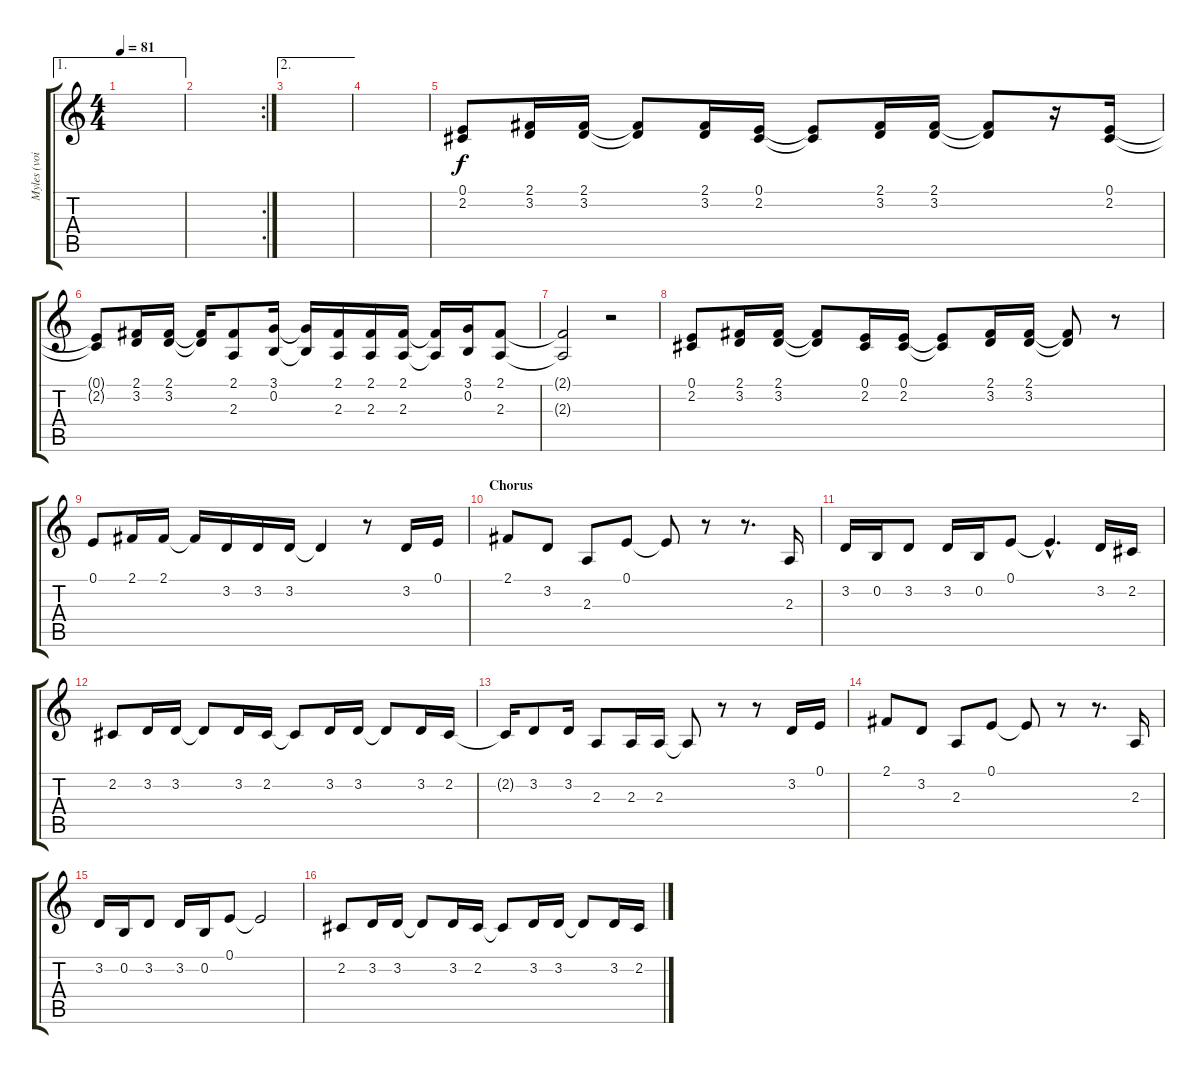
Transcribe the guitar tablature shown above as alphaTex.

\track ("Myles (voice)" "Myles (voi") {instrument cello}
\staff {score tabs}
\tuning (E4 B3 G3 D3 A2 E2) {hide}
\ae 1
\ts (4 4)
\tempo 81
\clef g2
\ks c
|
\rc 2
|
\ae 2
|
|
(0.1 2.2).8 (2.1 3.2).16 (2.1 3.2).16 (2.1{t} 3.2{t}).8 (2.1 3.2).16 (0.1 2.2).16 (0.1{t} 2.2{t}).8 (2.1 3.2).16 (2.1 3.2).16 (2.1{t} 3.2{t}).8 r.16 (0.1 2.2).16 |
(0.1{t} 2.2{t}).8 (2.1 3.2).16 (2.1 3.2).16 (2.1{t} 3.2{t}).16 (2.1 2.3).8 (3.1 0.2).16 (3.1{t} 0.2{t}).16 (2.1 2.3).16 (2.1 2.3).16 (2.1 2.3).16 (2.1{t} 2.3{t}).16 (3.1 0.2).16 (2.1 2.3).8 |
(2.1{t} 2.3{t}).2 r.2 |
(0.1 2.2).8 (2.1 3.2).16 (2.1 3.2).16 (2.1{t} 3.2{t}).8 (0.1 2.2).16 (0.1 2.2).16 (0.1{t} 2.2{t}).8 (2.1 3.2).16 (2.1 3.2).16 (2.1{t} 3.2{t}).8 r.8 |
0.1.8 2.1.16 2.1.16 2.1{t}.16 3.2.16 3.2.16 3.2.16 3.2{t}.4 r.8 3.2.16 0.1.16 |
\section ("" "Chorus")
2.1.8 3.2.8 2.3.8 0.1.8 0.1{t}.8 r.8 r.8{d} 2.3.16 |
3.2.16 0.2.16 3.2.8 3.2.16 0.2.16 0.1.8 0.1{hac t}.4{d} 3.2.16 2.2.16 |
2.2.8 3.2.16 3.2.16 3.2{t}.8 3.2.16 2.2.16 2.2{t}.8 3.2.16 3.2.16 3.2{t}.8 3.2.16 2.2.16 |
2.2{t}.16 3.2.8 3.2.16 2.3.8 2.3.16 2.3.16 2.3{t}.8 r.8 r.8 3.2.16 0.1.16 |
2.1.8 3.2.8 2.3.8 0.1.8 0.1{t}.8 r.8 r.8{d} 2.3.16 |
3.2.16 0.2.16 3.2.8 3.2.16 0.2.16 0.1.8 0.1{t}.2 |
2.2.8 3.2.16 3.2.16 3.2{t}.8 3.2.16 2.2.16 2.2{t}.8 3.2.16 3.2.16 3.2{t}.8 3.2.16 2.2.16
